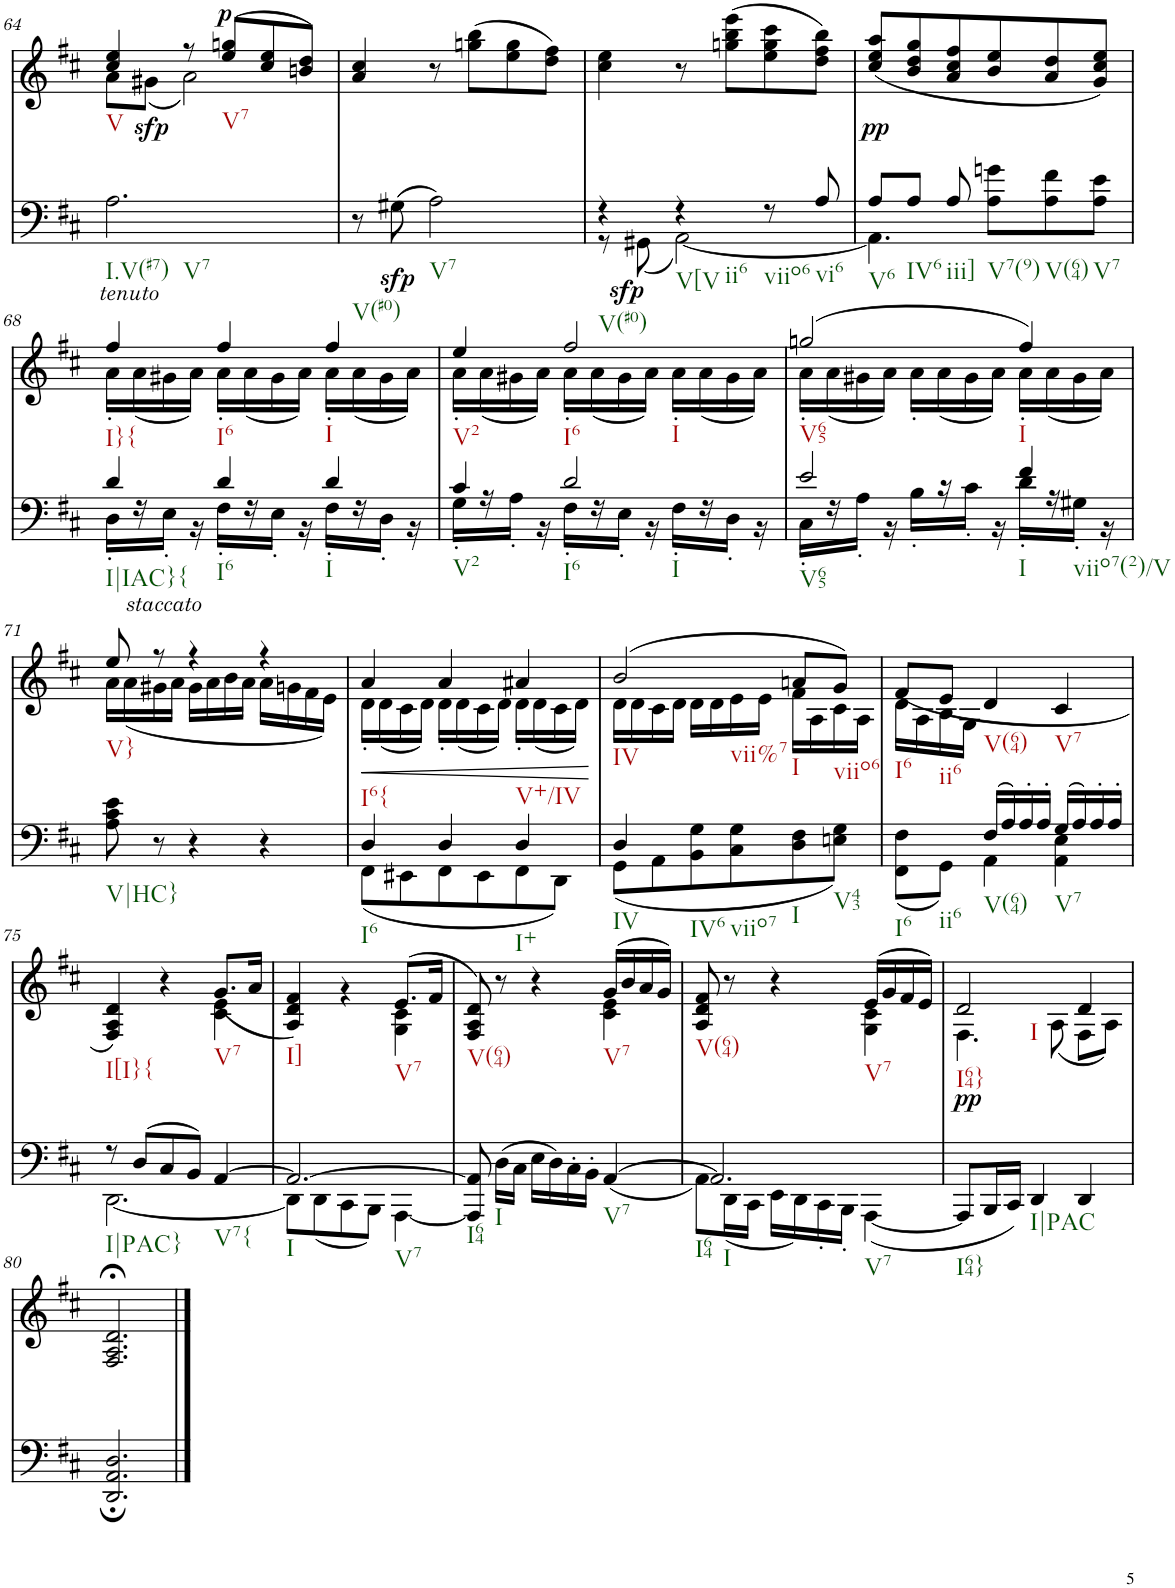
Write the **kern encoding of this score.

**kern	**dynam	**kern	**dynam
*part2	*part2	*part1	*part1
*staff2	*staff2	*staff1	*staff1
*I"piano	*	*I"piano	*
*I'Pno	*	*I'Pno	*
!!LO:PB:g=z
*clefF4	*	*clefG2	*
*k[f#c#]	*	*k[f#c#]	*
*D:	*	*D:	*
*M3/4	*	*M3/4	*
=64	=64	=64	=64
*	*	*^	*
2.A\	.	4cc#/ 4ee/	8a\L	.
!	!	!	!	!LO:DY:b
.	.	.	(8g#X\J	sfp
.	.	8r	2a\)	.
!	!	!	!	!LO:DY:a
.	.	(8ee/ 8ggn/L	.	p
.	.	8cc#/ 8ee/	.	.
.	.	8bn/ 8dd/J)	.	.
*	*	*v	*v	*
=65	=65	=65	=65
8r	.	4a/ 4cc#/	.
!	!LO:DY:b	!	!
(8G#X\	sfp	.	.
2A\)	.	8r	.
.	.	(8ggn\ 8bb\L	.
.	.	8ee\ 8gg\	.
.	.	8dd\ 8ff#\J)	.
=66	=66	=66	=66
*^	*	*	*
4r	8r	.	4cc#\ 4ee\	.
!	!	!LO:DY:b	!	!
.	(8GG#X\	sfp	.	.
4r	[2AA\)	.	8r	.
.	.	.	(8ggn\ 8bb\ 8eee\L	.
8r	.	.	8ee\ 8gg\ 8ccc#\	.
8A/	.	.	8dd\ 8ff#\ 8bb\J)	.
=67	=67	=67	=67	=67
!	!	!	!	!LO:DY:b
8A/L	4.AA\]	.	(8cc#/ 8ee/ 8aa/L	pp
8A/J	.	.	8b/ 8dd/ 8gg/	.
8A/	.	.	8a/ 8cc#/ 8ff#/	.
8A\ 8gn\L	4.ryy	.	8b/ 8ee/	.
8A\ 8f#\	.	.	8a/ 8dd/	.
8A\ 8e\J	.	.	8g/ 8cc#/ 8ee/J)	.
!!LO:LB:g=z
=68	=68	=68	=68	=68
*	*	*	*^	*
4d/	16D'\LL	.	4ff#/	16a'\LL	.
!	!	!	!	!	!LO:DY:a
.	16r	.	.	(16a\	other-dynamics
.	16E'\JJ	.	.	16g#X\	.
.	16r	.	.	16a\JJ)	.
4d/	16F#'\LL	.	4ff#/	16a'\LL	.
.	16r	.	.	(16a\	.
.	16E'\JJ	.	.	16g#\	.
.	16r	.	.	16a\JJ)	.
4d/	16F#'\LL	.	4ff#/	16a'\LL	.
.	16r	.	.	(16a\	.
.	16D'\JJ	.	.	16g#\	.
.	16r	.	.	16a\JJ)	.
=69	=69	=69	=69	=69	=69
4c#/	16G'\LL	.	4ee/	16a'\LL	.
.	16r	.	.	(16a\	.
.	16A'\JJ	.	.	16g#X\	.
.	16r	.	.	16a\JJ)	.
2d/	16F#'\LL	.	2ff#/	16a'\LL	.
.	16r	.	.	(16a\	.
.	16E'\JJ	.	.	16g#\	.
.	16r	.	.	16a\JJ)	.
.	16F#'\LL	.	.	16a'\LL	.
.	16r	.	.	(16a\	.
.	16D'\JJ	.	.	16g#\	.
.	16r	.	.	16a\JJ)	.
=70	=70	=70	=70	=70	=70
2e/	16C#'\LL	.	(2ggn/	16a'\LL	.
.	16r	.	.	(16a\	.
.	16A'\JJ	.	.	16g#X\	.
.	16r	.	.	16a\JJ)	.
.	16B'\LL	.	.	16a'\LL	.
.	16r	.	.	(16a\	.
.	16c#'\JJ	.	.	16g#\	.
.	16r	.	.	16a\JJ)	.
4f#/	16d'\LL	.	4ff#/)	16a'\LL	.
.	16r	.	.	(16a\	.
.	16G#X'\JJ	.	.	16g#\	.
.	16r	.	.	16a\JJ)	.
*v	*v	*	*	*	*
!!LO:LB:g=z	!!
=71	=71	=71	=71	=71
8A\ 8c#\ 8e\	.	8ee/	16a\LL	.
.	.	.	(16a\	.
!	!	!	!	!LO:DY:a
8r	.	8r	16g#X\	other-dynamics
.	.	.	16a\JJ	.
4r	.	4r	16g#\LL	.
.	.	.	16a\	.
.	.	.	16b\	.
.	.	.	16a\JJ	.
4r	.	4r	16a\LL	.
.	.	.	16gn\	.
.	.	.	16f#\	.
.	.	.	16e\JJ)	.
=72	=72	=72	=72	=72
*^	*	*	*	*
4D/	(8FF#\L	.	4a/	16d'\LL	.
.	.	.	.	(16d\	.
.	8EE#X\	.	.	16c#\	.
.	.	.	.	16d\JJ)	.
4D/	8FF#\	.	4a/	16d'\LL	.
.	.	.	.	(16d\	.
.	8EE#\	.	.	16c#\	.
.	.	.	.	16d\JJ)	.
4D/	8FF#\	.	4a#X/	16d'\LL	.
.	.	.	.	(16d\	.
.	8DD\J)	.	.	16c#\	.
.	.	.	.	16d\JJ)	.
=73	=73	=73	=73	=73	=73
4D/	(8GG\L	.	(2b/	16d\LL	.
.	.	.	.	16d\	.
.	8AA\	.	.	16c#\	.
.	.	.	.	16d\JJ	.
4ryy	8BB\ 8G\	.	.	16d\LL	.
.	.	.	.	16d\	.
.	8C#\ 8G\	.	.	16e\	.
.	.	.	.	16e\JJ	.
4ryy	8D\ 8F#\	.	8an/L	16f#\LL	.
.	.	.	.	16A\	.
.	8En\ 8G\J)	.	8g/J)	16c#\	.
.	.	.	.	16A\JJ	.
=74	=74	=74	=74	=74	=74
4ryy	(8FF#\ 8F#\L	.	(8f#/L	16d\LL	.
.	.	.	.	16A\	.
.	8GG\J)	.	8e/J	16B\	.
.	.	.	.	16G\JJ	.
(16F#/LL	4AA\	.	4d/	4ryy	.
16A/)	.	.	.	.	.
16A'/	.	.	.	.	.
16A'/JJ	.	.	.	.	.
(16G/LL	4AA\ 4E\	.	4c#/	4ryy	.
16A/)	.	.	.	.	.
16A'/	.	.	.	.	.
16A'/JJ	.	.	.	.	.
!!LO:LB:g=z	!!
=75	=75	=75	=75	=75	=75
8r	[2.DD\	.	4ryy	4F#/ 4A/ 4d/)	.
(8D/L	.	.	.	.	.
8C#/	.	.	4r	4ryy	.
8BB/J)	.	.	.	.	.
[4AA/	.	.	(8.g/L	4c#\ 4e\	.
.	.	.	16a/Jk	.	.
=76	=76	=76	=76	=76	=76
2.AA/_	8DD\L]	.	2ryy	4A/ 4d/ 4f#/)	.
.	(8DD\	.	.	.	.
.	8CC#\	.	.	4r	.
.	8BBB\J)	.	.	.	.
.	[4AAA\	.	(8.e/L	4G\ 4c#\	.
.	.	.	16f#/Jk	.	.
*v	*v	*	*	*	*
=77	=77	=77	=77	=77
8AAA/] 8AA/]	.	8F#/ 8A/ 8d/)	2ryy	.
(16D\LL	.	8r	.	.
16C#\JJ	.	.	.	.
16E\LL	.	4r	.	.
16D\)	.	.	.	.
16C#'\	.	.	.	.
16BB'\JJ	.	.	.	.
([4AA/	.	(16g/LL	4c#\ 4e\	.
.	.	16b/	.	.
.	.	16a/	.	.
.	.	16g/JJ)	.	.
=78	=78	=78	=78	=78
*^	*	*	*	*
2.AA/]	8AA\L)	.	8A/ 8d/ 8f#/	2ryy	.
.	(16DD\L	.	8r	.	.
.	16CC#\JJ	.	.	.	.
.	16EE\LL	.	4r	.	.
.	16DD\)	.	.	.	.
.	16CC#'\	.	.	.	.
.	16BBB'\JJ	.	.	.	.
.	([4AAA\	.	(16e/LL	4G\ 4c#\	.
.	.	.	16g/	.	.
.	.	.	16f#/	.	.
.	.	.	16e/JJ)	.	.
*v	*v	*	*	*	*
=79	=79	=79	=79	=79
!	!LO:DY:a	!	!	!
8AAA/L]	pp	2d/	4.F#\	.
16BBB/L	.	.	.	.
16CC#/JJ)	.	.	.	.
4DD/	.	.	.	.
.	.	.	(<8A\	.
4DD/	.	4d/	8F#\L	.
.	.	.	8A\J)	.
*	*	*v	*v	*
!!LO:LB:g=z
=80	=80	=80	=80
2.DD/; 2.AA/; 2.D/;	.	2.F#/;< 2.A/;< 2.d/;<	.
==	==	==	==
*-	*-	*-	*-
